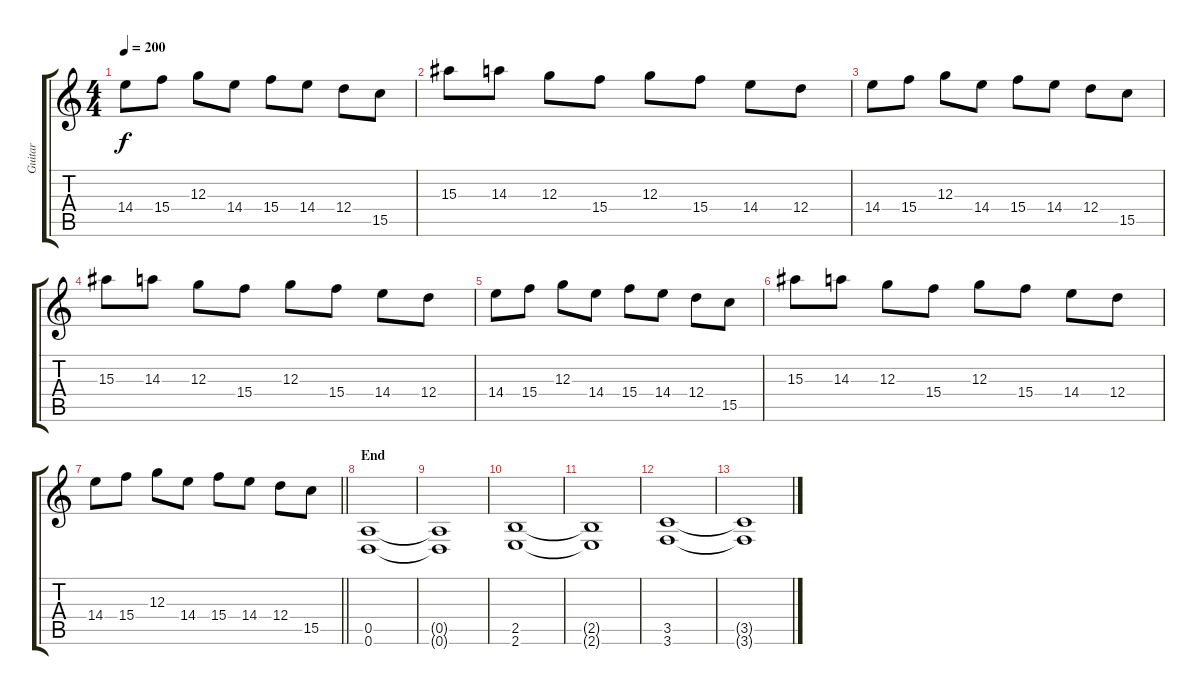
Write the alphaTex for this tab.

\track ("Guitar" "Guitar") {instrument distortionguitar}
\staff {score tabs}
\tuning (E4 B3 G3 D3 A2 D2) {hide}
\ts (4 4)
\tempo 200
\clef g2
\ks c
14.4.8{dy f} 15.4.8 12.3.8 14.4.8 15.4.8 14.4.8 12.4.8 15.5.8 |
15.3.8 14.3.8 12.3.8 15.4.8 12.3.8 15.4.8 14.4.8 12.4.8 |
14.4.8 15.4.8 12.3.8 14.4.8 15.4.8 14.4.8 12.4.8 15.5.8 |
15.3.8 14.3.8 12.3.8 15.4.8 12.3.8 15.4.8 14.4.8 12.4.8 |
14.4.8 15.4.8 12.3.8 14.4.8 15.4.8 14.4.8 12.4.8 15.5.8 |
15.3.8 14.3.8 12.3.8 15.4.8 12.3.8 15.4.8 14.4.8 12.4.8 |
\barLineRight lightlight
14.4.8 15.4.8 12.3.8 14.4.8 15.4.8 14.4.8 12.4.8 15.5.8 |
\section ("" "End")
(0.5 0.6).1 |
(0.5{t} 0.6{t}).1 |
(2.5 2.6).1 |
(2.5{t} 2.6{t}).1 |
(3.5 3.6).1 |
(3.5{t} 3.6{t}).1
